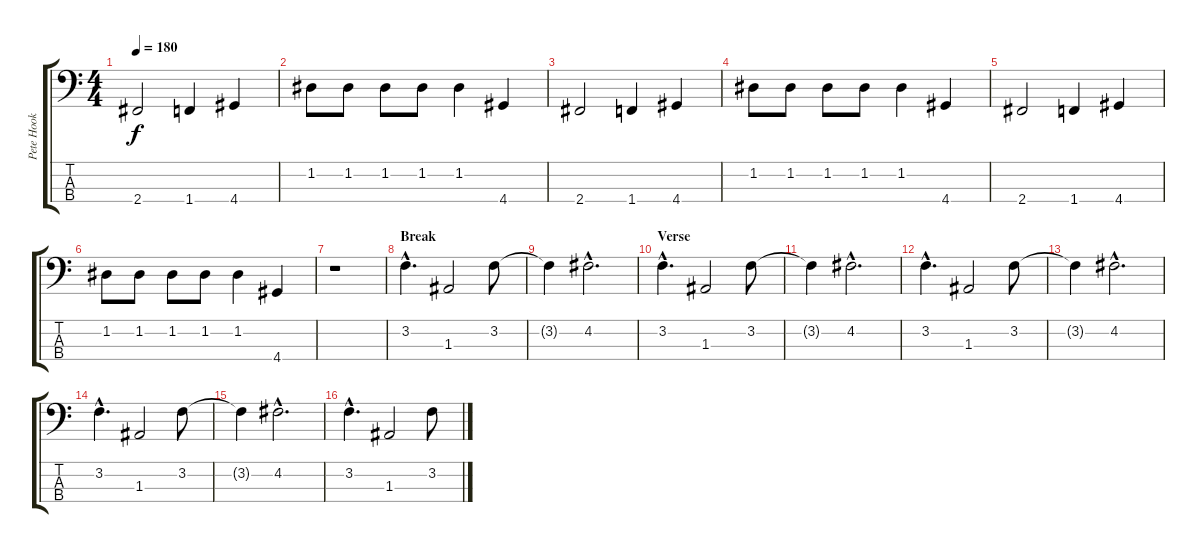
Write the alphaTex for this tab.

\track ("Pete Hook" "Pete Hook") {instrument electricbasspick}
\staff {score tabs}
\tuning (G2 D2 A1 E1) {hide}
\ts (4 4)
\tempo 180
\clef f4
\ks c
2.4.2{dy f} 1.4.4 4.4.4 |
1.2.8 1.2.8 1.2.8 1.2.8 1.2.4 4.4.4 |
2.4.2 1.4.4 4.4.4 |
1.2.8 1.2.8 1.2.8 1.2.8 1.2.4 4.4.4 |
2.4.2 1.4.4 4.4.4 |
1.2.8 1.2.8 1.2.8 1.2.8 1.2.4 4.4.4 |
r.1 |
\section ("" "Break")
3.2{hac}.4{d} 1.3.2 3.2.8 |
3.2{t}.4 4.2{hac}.2{d} |
\section ("" "Verse")
3.2{hac}.4{d} 1.3.2 3.2.8 |
3.2{t}.4 4.2{hac}.2{d} |
3.2{hac}.4{d} 1.3.2 3.2.8 |
3.2{t}.4 4.2{hac}.2{d} |
3.2{hac}.4{d} 1.3.2 3.2.8 |
3.2{t}.4 4.2{hac}.2{d} |
3.2{hac}.4{d} 1.3.2 3.2.8
